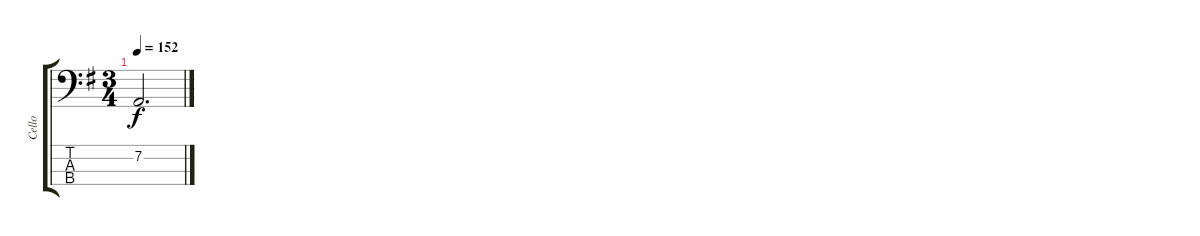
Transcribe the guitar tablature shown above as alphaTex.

\track ("Cello" "Cello") {instrument cello}
\staff {score tabs}
\tuning (G2 D2 A1 E1) {hide}
\ts (3 4)
\tempo 152
\clef f4
\ks g
7.2{t}.2{d dy f}
